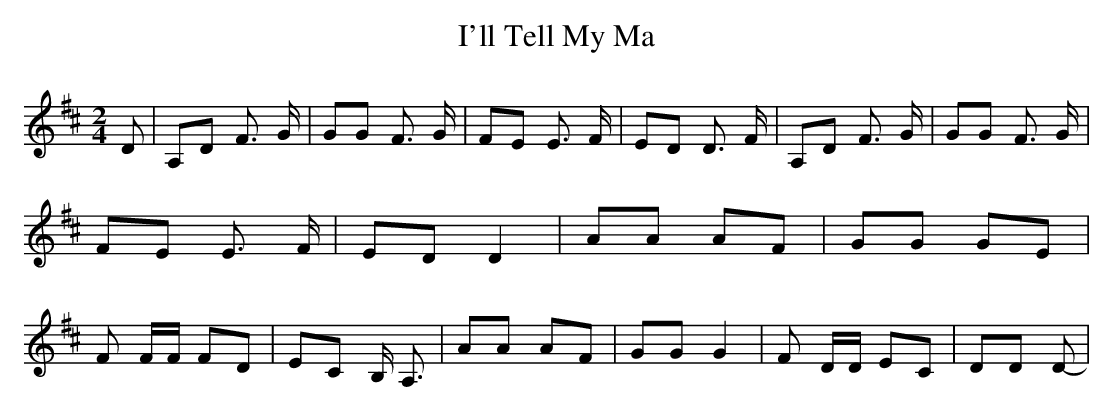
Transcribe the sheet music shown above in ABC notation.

X:1
T:I'll Tell My Ma
M:2/4
L:1/8
K:D
 D| A,D F3/2 G/2| GG F3/2 G/2| FE E3/2 F/2| ED D3/2 F/2| A,D F3/2 G/2|\
 GG F3/2 G/2| FE E3/2 F/2| ED D2| AA AF| GG GE| F F/2F/2 FD| EC B,/2 A,3/2|\
 AA AF| GG G2| F D/2D/2 EC| DD D-|
